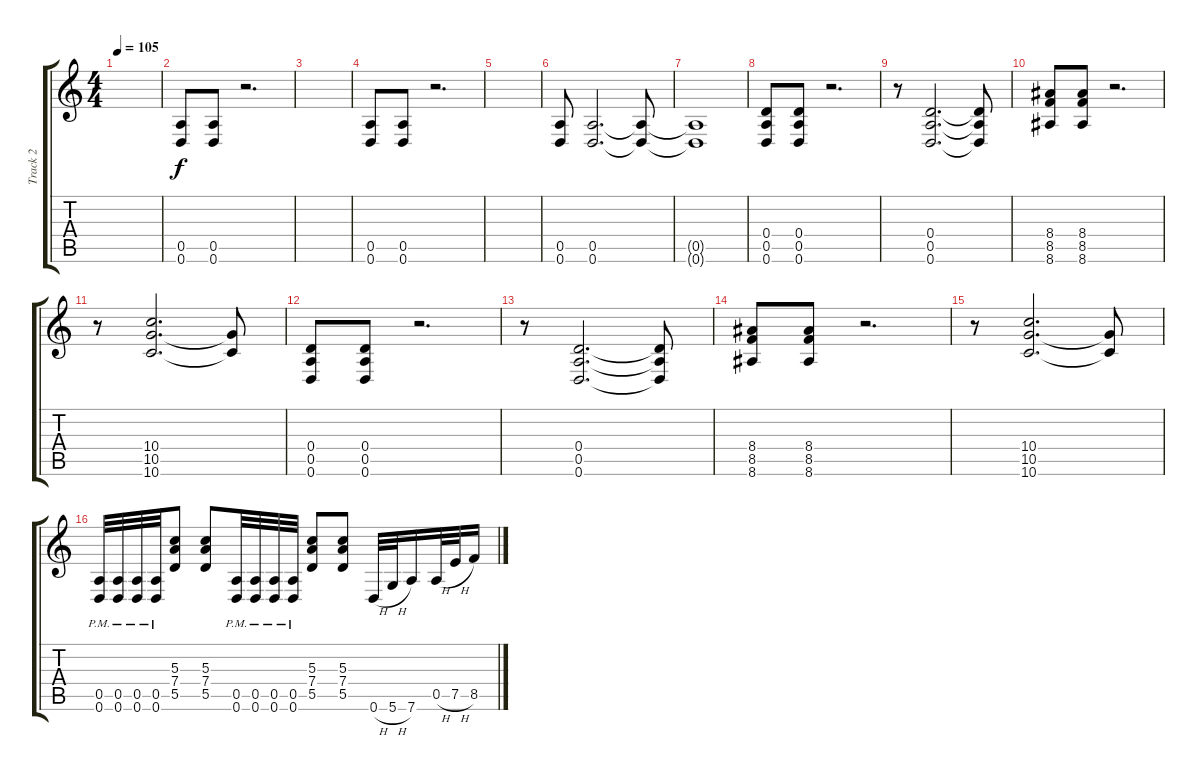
\track ("Track 2" "Track 2") {instrument overdrivenguitar}
\staff {score tabs}
\tuning (E4 B3 G3 D3 A2 D2) {hide}
\ts (4 4)
\tempo 105
\clef g2
\ks c
|
(0.5 0.6).8 (0.5 0.6).8 r.2{d} |
|
(0.5 0.6).8 (0.5 0.6).8 r.2{d} |
|
(0.5 0.6).8 (0.5 0.6).2{d} (0.5{t} 0.6{t}).8 |
(0.5{t} 0.6{t}).1 |
(0.4 0.5 0.6).8 (0.4 0.5 0.6).8 r.2{d} |
r.8 (0.4 0.5 0.6).2{d} (0.4{t} 0.5{t} 0.6{t}).8 |
(8.4 8.5 8.6).8 (8.4 8.5 8.6).8 r.2{d} |
r.8 (10.4 10.5 10.6).2{d} (10.5{t} 10.6{t}).8 |
(0.4 0.5 0.6).8 (0.4 0.5 0.6).8 r.2{d} |
r.8 (0.4 0.5 0.6).2{d} (0.4{t} 0.5{t} 0.6{t}).8 |
(8.4 8.5 8.6).8 (8.4 8.5 8.6).8 r.2{d} |
r.8 (10.4 10.5 10.6).2{d} (10.5{t} 10.6{t}).8 |
(0.5{pm} 0.6{pm}).32 (0.5{pm} 0.6{pm}).32 (0.5{pm} 0.6{pm}).32 (0.5{pm} 0.6{pm}).32 (5.3 7.4 5.5).8 (5.3 7.4 5.5).8 (0.5{pm} 0.6{pm}).32 (0.5{pm} 0.6{pm}).32 (0.5{pm} 0.6{pm}).32 (0.5{pm} 0.6{pm}).32 (5.3 7.4 5.5).8 (5.3 7.4 5.5).8 0.6{h}.32 5.6{h}.32 7.6.16 0.5{h}.32 7.5{h}.32 8.5.16
